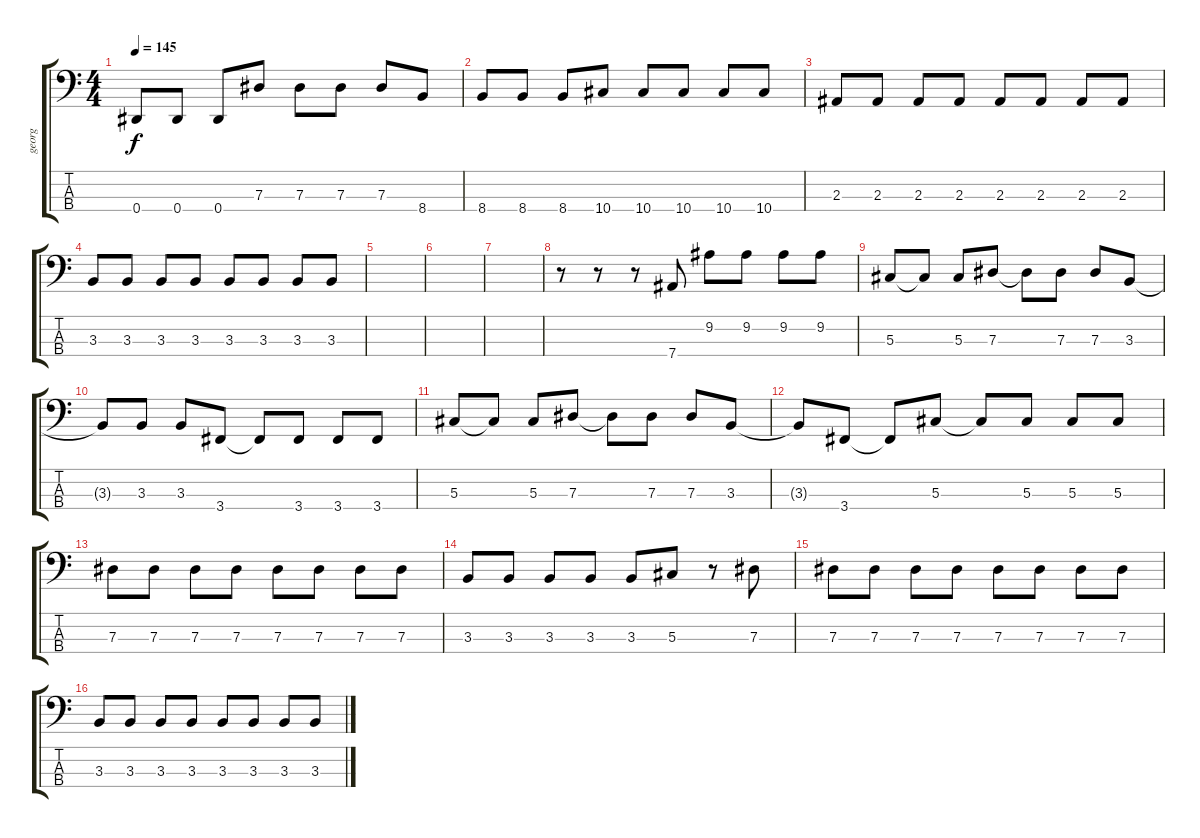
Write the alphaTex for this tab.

\track ("georg" "georg") {instrument electricbassfinger}
\staff {score tabs}
\tuning (Gb2 Db2 Ab1 Eb1) {hide}
\ts (4 4)
\tempo 145
\clef f4
\ks c
0.4.8{dy f} 0.4.8 0.4.8 7.3.8 7.3.8 7.3.8 7.3.8 8.4.8 |
8.4.8 8.4.8 8.4.8 10.4.8 10.4.8 10.4.8 10.4.8 10.4.8 |
2.3.8 2.3.8 2.3.8 2.3.8 2.3.8 2.3.8 2.3.8 2.3.8 |
3.3.8 3.3.8 3.3.8 3.3.8 3.3.8 3.3.8 3.3.8 3.3.8 |
|
|
|
r.8 r.8 r.8 7.4.8 9.2.8 9.2.8 9.2.8 9.2.8 |
5.3.8 5.3{t}.8 5.3.8 7.3.8 7.3{t}.8 7.3.8 7.3.8 3.3.8 |
3.3{t}.8 3.3.8 3.3.8 3.4.8 3.4{t}.8 3.4.8 3.4.8 3.4.8 |
5.3.8 5.3{t}.8 5.3.8 7.3.8 7.3{t}.8 7.3.8 7.3.8 3.3.8 |
3.3{t}.8 3.4.8 3.4{t}.8 5.3.8 5.3{t}.8 5.3.8 5.3.8 5.3.8 |
7.3.8 7.3.8 7.3.8 7.3.8 7.3.8 7.3.8 7.3.8 7.3.8 |
3.3.8 3.3.8 3.3.8 3.3.8 3.3.8 5.3.8 r.8 7.3.8 |
7.3.8 7.3.8 7.3.8 7.3.8 7.3.8 7.3.8 7.3.8 7.3.8 |
3.3.8 3.3.8 3.3.8 3.3.8 3.3.8 3.3.8 3.3.8 3.3.8
